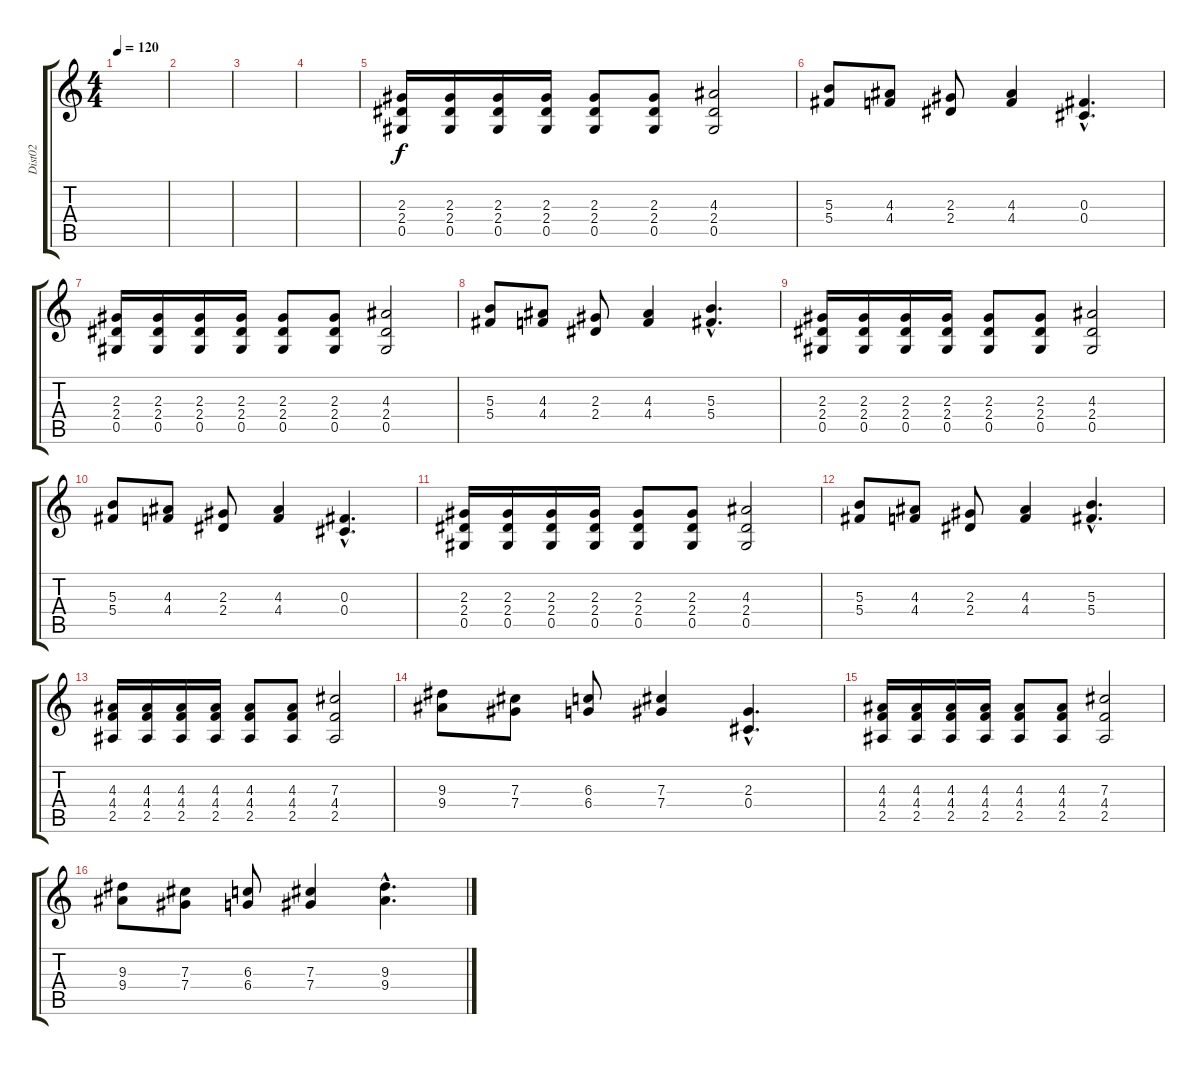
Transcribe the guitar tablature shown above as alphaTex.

\track ("Dist02" "Dist02") {instrument distortionguitar}
\staff {score tabs}
\tuning (Eb4 Bb3 Gb3 Db3 Ab2 Eb2) {hide}
\ts (4 4)
\tempo 120
\clef g2
\ks c
|
|
|
|
(2.3 2.4 0.5).16 (2.3 2.4 0.5).16 (2.3 2.4 0.5).16 (2.3 2.4 0.5).16 (2.3 2.4 0.5).8 (2.3 2.4 0.5).8 (4.3 2.4 0.5).2 |
(5.3 5.4).8 (4.3 4.4).8 (2.3 2.4).8 (4.3 4.4).4 (0.3{hac} 0.4{hac}).4{d} |
(2.3 2.4 0.5).16 (2.3 2.4 0.5).16 (2.3 2.4 0.5).16 (2.3 2.4 0.5).16 (2.3 2.4 0.5).8 (2.3 2.4 0.5).8 (4.3 2.4 0.5).2 |
(5.3 5.4).8 (4.3 4.4).8 (2.3 2.4).8 (4.3 4.4).4 (5.3{hac} 5.4{hac}).4{d} |
(2.3 2.4 0.5).16 (2.3 2.4 0.5).16 (2.3 2.4 0.5).16 (2.3 2.4 0.5).16 (2.3 2.4 0.5).8 (2.3 2.4 0.5).8 (4.3 2.4 0.5).2 |
(5.3 5.4).8 (4.3 4.4).8 (2.3 2.4).8 (4.3 4.4).4 (0.3{hac} 0.4{hac}).4{d} |
(2.3 2.4 0.5).16 (2.3 2.4 0.5).16 (2.3 2.4 0.5).16 (2.3 2.4 0.5).16 (2.3 2.4 0.5).8 (2.3 2.4 0.5).8 (4.3 2.4 0.5).2 |
(5.3 5.4).8 (4.3 4.4).8 (2.3 2.4).8 (4.3 4.4).4 (5.3{hac} 5.4{hac}).4{d} |
(4.3 4.4 2.5).16 (4.3 4.4 2.5).16 (4.3 4.4 2.5).16 (4.3 4.4 2.5).16 (4.3 4.4 2.5).8 (4.3 4.4 2.5).8 (7.3 4.4 2.5).2 |
(9.3 9.4).8 (7.3 7.4).8 (6.3 6.4).8 (7.3 7.4).4 (2.3{hac} 0.4{hac}).4{d} |
(4.3 4.4 2.5).16 (4.3 4.4 2.5).16 (4.3 4.4 2.5).16 (4.3 4.4 2.5).16 (4.3 4.4 2.5).8 (4.3 4.4 2.5).8 (7.3 4.4 2.5).2 |
(9.3 9.4).8 (7.3 7.4).8 (6.3 6.4).8 (7.3 7.4).4 (9.3{hac} 9.4{hac}).4{d}
